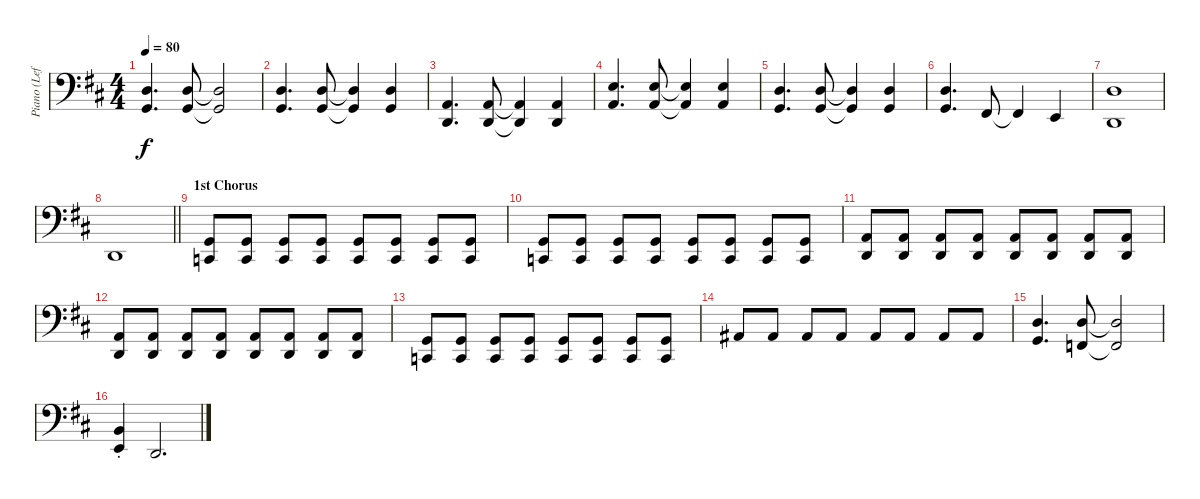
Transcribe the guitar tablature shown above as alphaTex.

\track ("Piano (Left hand)" "Piano (Lef") {instrument acousticgrandpiano}
\staff {score}
\tuning (G2 D2 A1 E1 B0) {hide}
\ts (4 4)
\tempo 80
\clef f4
\ks d
(12.2 10.3).4{d dy f} (12.2 10.3).8 (12.2{t} 10.3{t}).2 |
(12.2 10.3).4{d} (12.2 10.3).8 (12.2{t} 10.3{t}).4 (12.2 10.3).4 |
(7.2 5.3).4{d} (7.2 5.3).8 (7.2{t} 5.3{t}).4 (7.2 5.3).4 |
(9.1 7.2).4{d} (9.1 7.2).8 (9.1{t} 7.2{t}).4 (9.1 7.2).4 |
(12.2 10.3).4{d} (12.2 10.3).8 (12.2{t} 10.3{t}).4 (12.2 10.3).4 |
(12.2 10.3).4{d} 9.3.8 9.3{t}.4 7.3.4 |
(7.1 5.3).1 |
\barLineRight lightlight
5.3.1 |
\section ("" "1st Chorus")
(5.2 3.3).8{volume 5} (5.2 3.3).8{volume 8} (5.2 3.3).8 (5.2 3.3).8 (5.2 3.3).8 (5.2 3.3).8 (5.2 3.3).8 (5.2 3.3).8 |
(5.2 3.3).8 (5.2 3.3).8 (5.2 3.3).8 (5.2 3.3).8 (5.2 3.3).8 (5.2 3.3).8 (5.2 3.3).8 (5.2 3.3).8 |
(7.2 5.3).8{volume 5} (7.2 5.3).8{volume 8} (7.2 5.3).8 (7.2 5.3).8 (7.2 5.3).8 (7.2 5.3).8 (7.2 5.3).8 (7.2 5.3).8 |
(7.2 5.3).8 (7.2 5.3).8 (7.2 5.3).8 (7.2 5.3).8 (7.2 5.3).8 (7.2 5.3).8 (7.2 5.3).8 (7.2 5.3).8 |
(5.2 3.3).8 (5.2 3.3).8 (5.2 3.3).8 (5.2 3.3).8 (5.2 3.3).8 (5.2 3.3).8 (5.2 3.3).8 (5.2 3.3).8 |
3.1.8 3.1.8 3.1.8 3.1.8 3.1.8 3.1.8 3.1.8 3.1.8 |
(7.1 5.2).4{d} (7.1 3.2).8 (7.1{t} 3.2{t}).2 |
(4.1{st} 2.2{st}).4 0.2.2{d}
